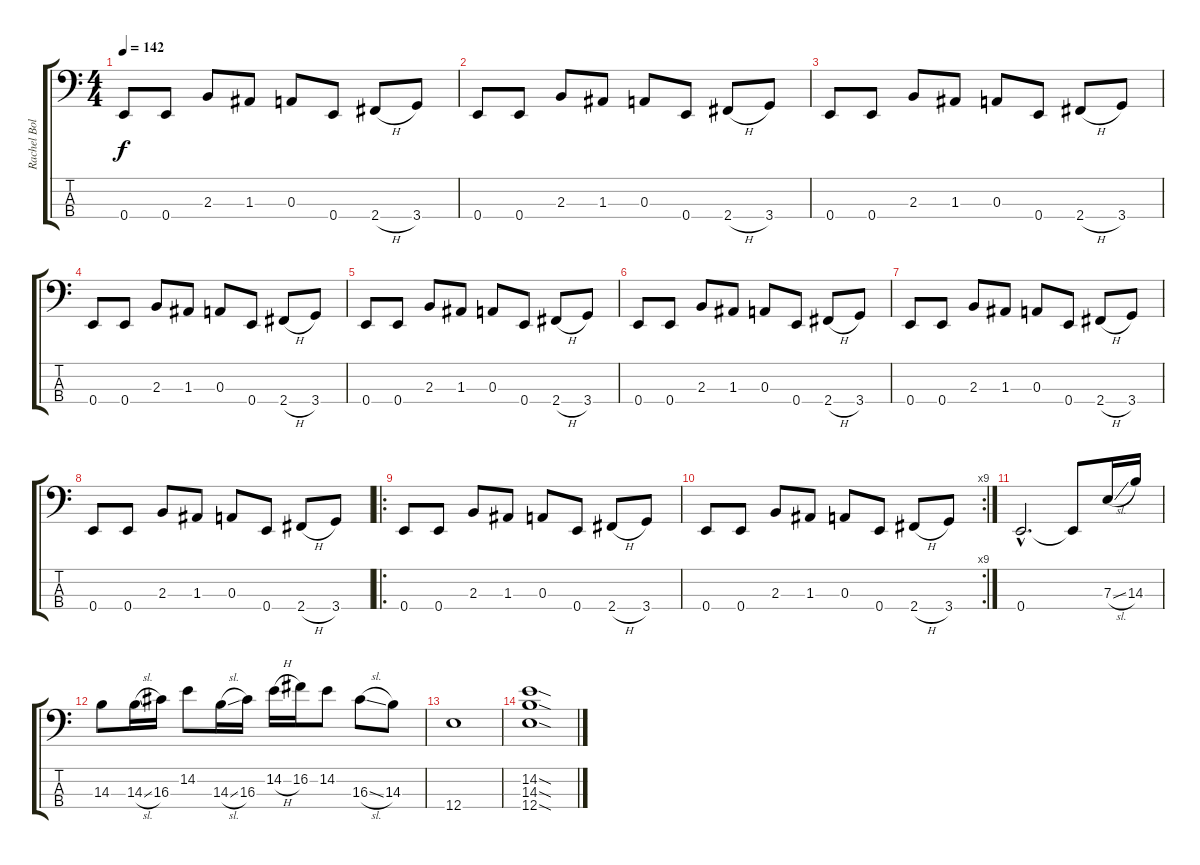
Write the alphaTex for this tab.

\track ("Rachel Bolan" "Rachel Bol") {instrument electricbasspick}
\staff {score tabs}
\tuning (G2 D2 A1 E1) {hide}
\ts (4 4)
\tempo 142
\clef f4
\ks c
0.4.8{dy f} 0.4.8 2.3.8 1.3.8 0.3.8 0.4.8 2.4{h}.8 3.4.8 |
0.4.8 0.4.8 2.3.8 1.3.8 0.3.8 0.4.8 2.4{h}.8 3.4.8 |
0.4.8 0.4.8 2.3.8 1.3.8 0.3.8 0.4.8 2.4{h}.8 3.4.8 |
0.4.8 0.4.8 2.3.8 1.3.8 0.3.8 0.4.8 2.4{h}.8 3.4.8 |
0.4.8 0.4.8 2.3.8 1.3.8 0.3.8 0.4.8 2.4{h}.8 3.4.8 |
0.4.8 0.4.8 2.3.8 1.3.8 0.3.8 0.4.8 2.4{h}.8 3.4.8 |
0.4.8 0.4.8 2.3.8 1.3.8 0.3.8 0.4.8 2.4{h}.8 3.4.8 |
0.4.8 0.4.8 2.3.8 1.3.8 0.3.8 0.4.8 2.4{h}.8 3.4.8 |
\ro
0.4.8 0.4.8 2.3.8 1.3.8 0.3.8 0.4.8 2.4{h}.8 3.4.8 |
\rc 9
0.4.8 0.4.8 2.3.8 1.3.8 0.3.8 0.4.8 2.4{h}.8 3.4.8 |
0.4{hac}.2{d} 0.4{t}.8 7.3{sl}.16 14.3.16 |
14.3.8 14.3{sl}.16 16.3.16 14.2.8 14.3{sl}.16 16.3.16 14.2{h}.16 16.2.16 14.2.8 16.3{sl}.8 14.3.8 |
12.4.1 |
(14.2{sod} 14.3{sod} 12.4{sod}).1
